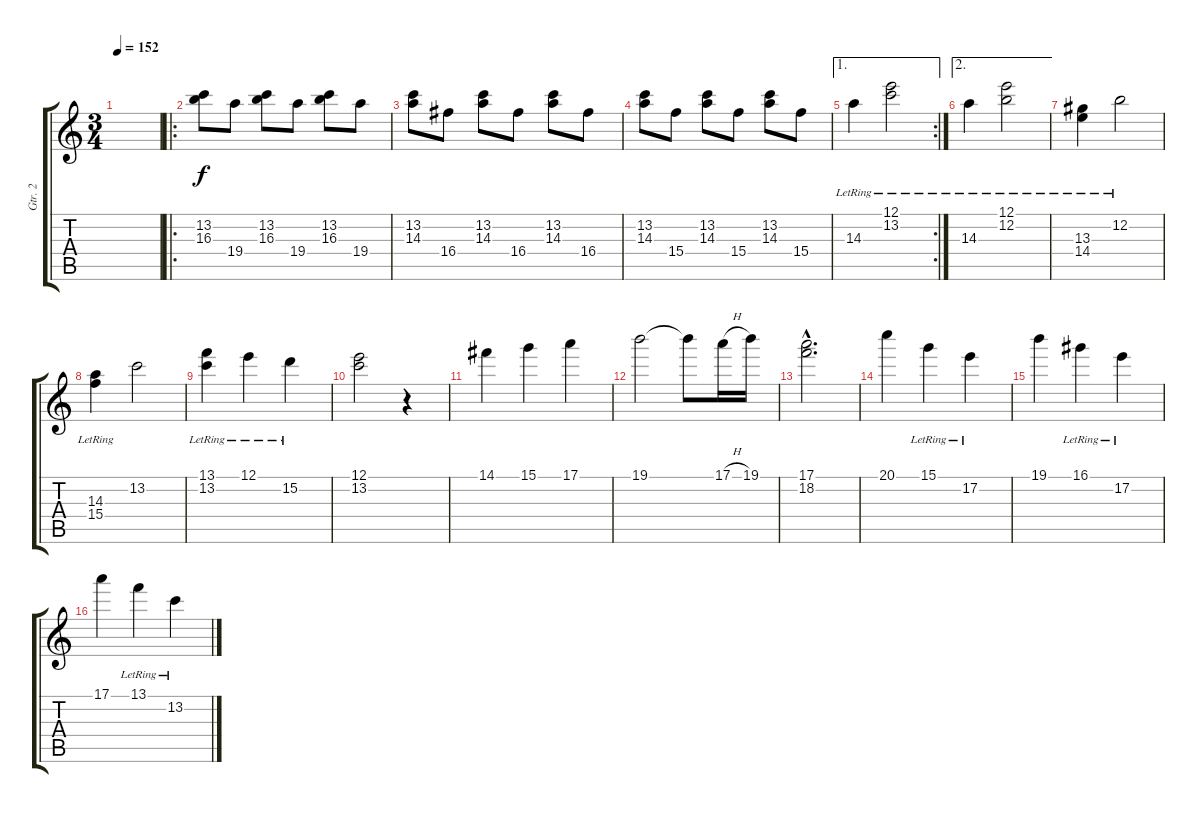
\track ("Gtr. 2" "Gtr. 2") {instrument electricguitarjazz}
\staff {score tabs}
\tuning (E4 B3 G3 D3 A2 E2) {hide}
\ts (3 4)
\tempo 152
\clef g2
\ks c
|
\ro
(13.2 16.3).8 19.4.8 (13.2 16.3).8 19.4.8 (13.2 16.3).8 19.4.8 |
(13.2 14.3).8 16.4.8 (13.2 14.3).8 16.4.8 (13.2 14.3).8 16.4.8 |
(13.2 14.3).8 15.4.8 (13.2 14.3).8 15.4.8 (13.2 14.3).8 15.4.8 |
\ae 1
\rc 2
14.3{lr}.4 (12.1{lr} 13.2{lr}).2 |
\ae 2
14.3{lr}.4 (12.1{lr} 12.2{lr}).2 |
(13.3{lr} 14.4{lr}).4 12.2{lr}.2 |
(14.3{lr} 15.4{lr}).4 13.2.2 |
(13.1{lr} 13.2{lr}).4 12.1{lr}.4 15.2{lr}.4 |
(12.1 13.2).2 r.4 |
14.1.4 15.1.4 17.1.4 |
19.1.2 19.1{t}.8 17.1{h}.16 19.1.16 |
(17.1{hac} 18.2{hac}).2{d} |
20.1.4 15.1{lr}.4 17.2{lr}.4 |
19.1.4 16.1{lr}.4 17.2{lr}.4 |
17.1.4 13.1{lr}.4 13.2{lr}.4
